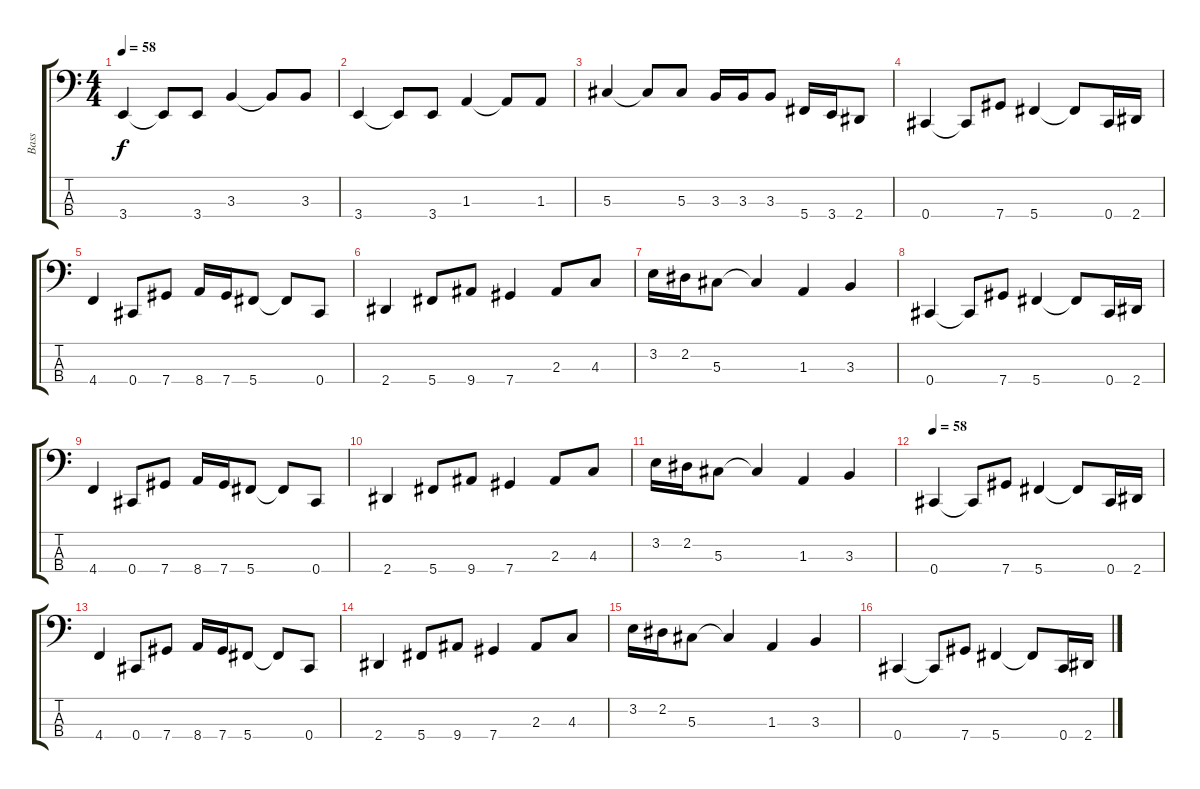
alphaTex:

\track ("Bass" "Bass") {instrument slapbass2}
\staff {score tabs}
\tuning (Gb2 Db2 Ab1 Db1) {hide}
\ts (4 4)
\tempo 58
\clef f4
\ks c
3.4.4{dy f} 3.4{t}.8 3.4.8 3.3.4 3.3{t}.8 3.3.8 |
3.4.4 3.4{t}.8 3.4.8 1.3.4 1.3{t}.8 1.3.8 |
5.3.4 5.3{t}.8 5.3.8 3.3.16 3.3.16 3.3.8 5.4.16 3.4.16 2.4.8 |
0.4.4 0.4{t}.8 7.4.8 5.4.4 5.4{t}.8 0.4.16 2.4.16 |
4.4.4 0.4.8 7.4.8 8.4.16 7.4.16 5.4.8 5.4{t}.8 0.4.8 |
2.4.4 5.4.8 9.4.8 7.4.4 2.3.8 4.3.8 |
3.2.16 2.2.16 5.3.8 5.3{t}.4 1.3.4 3.3.4 |
0.4.4 0.4{t}.8 7.4.8 5.4.4 5.4{t}.8 0.4.16 2.4.16 |
4.4.4 0.4.8 7.4.8 8.4.16 7.4.16 5.4.8 5.4{t}.8 0.4.8 |
2.4.4 5.4.8 9.4.8 7.4.4 2.3.8 4.3.8 |
3.2.16 2.2.16 5.3.8 5.3{t}.4 1.3.4 3.3.4 |
\tempo 58
0.4.4 0.4{t}.8 7.4.8 5.4.4 5.4{t}.8 0.4.16 2.4.16 |
4.4.4 0.4.8 7.4.8 8.4.16 7.4.16 5.4.8 5.4{t}.8 0.4.8 |
2.4.4 5.4.8 9.4.8 7.4.4 2.3.8 4.3.8 |
3.2.16 2.2.16 5.3.8 5.3{t}.4 1.3.4 3.3.4 |
0.4.4 0.4{t}.8 7.4.8 5.4.4 5.4{t}.8 0.4.16 2.4.16
